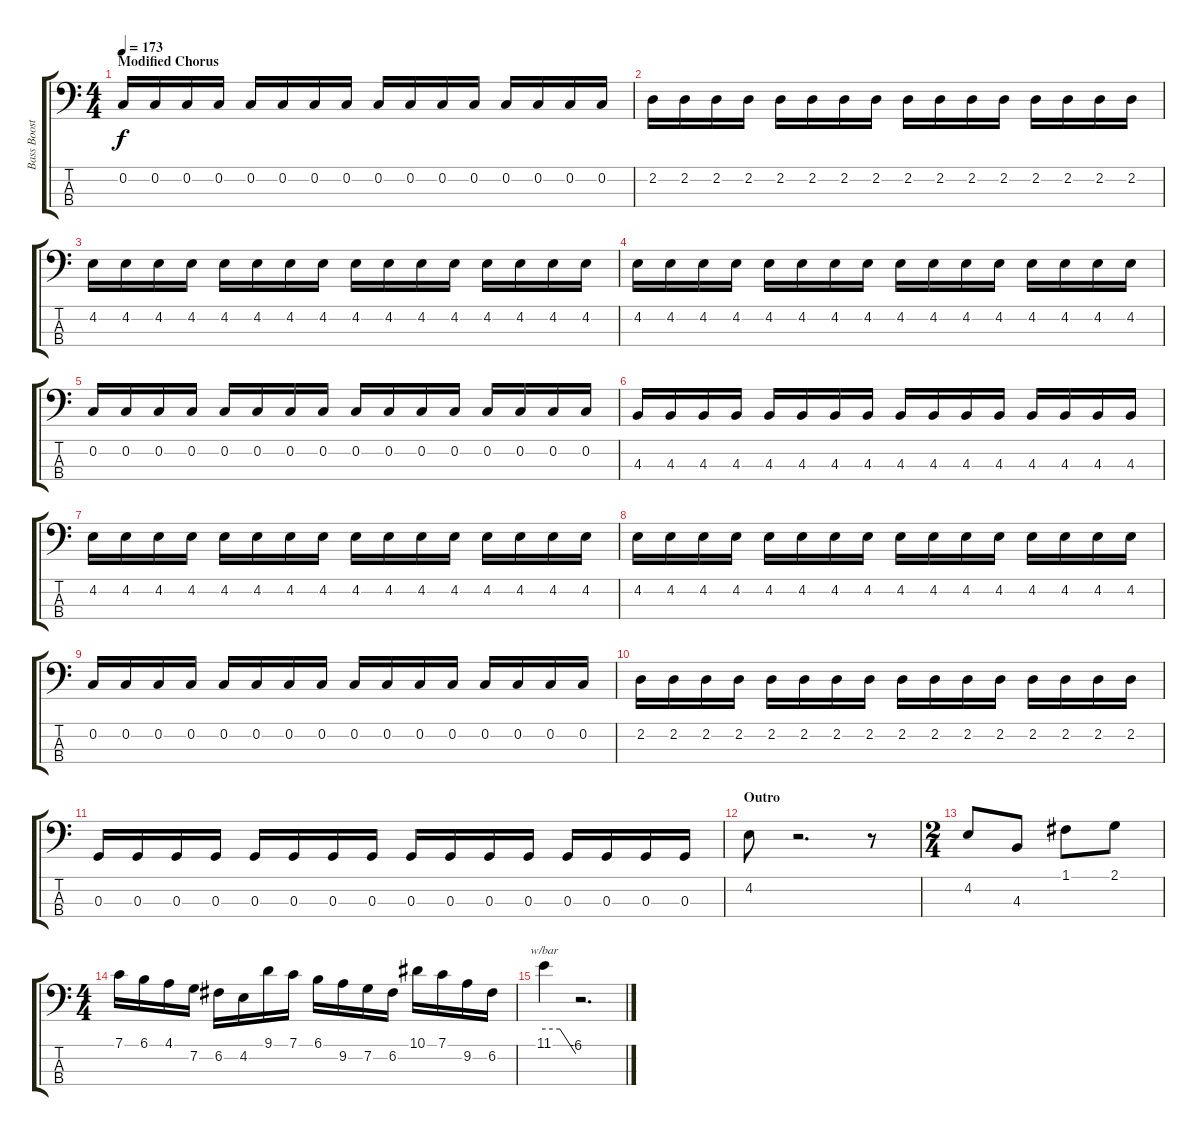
\track ("Bass Boost 2" "Bass Boost") {instrument electricbassfinger}
\staff {score tabs}
\tuning (F2 C2 G1 D1) {hide}
\ts (4 4)
\section ("" "Modified Chorus")
\tempo 173
\clef f4
\ks c
0.2.16{dy f} 0.2.16 0.2.16 0.2.16 0.2.16 0.2.16 0.2.16 0.2.16 0.2.16 0.2.16 0.2.16 0.2.16 0.2.16 0.2.16 0.2.16 0.2.16 |
2.2.16 2.2.16 2.2.16 2.2.16 2.2.16 2.2.16 2.2.16 2.2.16 2.2.16 2.2.16 2.2.16 2.2.16 2.2.16 2.2.16 2.2.16 2.2.16 |
4.2.16 4.2.16 4.2.16 4.2.16 4.2.16 4.2.16 4.2.16 4.2.16 4.2.16 4.2.16 4.2.16 4.2.16 4.2.16 4.2.16 4.2.16 4.2.16 |
4.2.16 4.2.16 4.2.16 4.2.16 4.2.16 4.2.16 4.2.16 4.2.16 4.2.16 4.2.16 4.2.16 4.2.16 4.2.16 4.2.16 4.2.16 4.2.16 |
0.2.16 0.2.16 0.2.16 0.2.16 0.2.16 0.2.16 0.2.16 0.2.16 0.2.16 0.2.16 0.2.16 0.2.16 0.2.16 0.2.16 0.2.16 0.2.16 |
4.3.16 4.3.16 4.3.16 4.3.16 4.3.16 4.3.16 4.3.16 4.3.16 4.3.16 4.3.16 4.3.16 4.3.16 4.3.16 4.3.16 4.3.16 4.3.16 |
4.2.16 4.2.16 4.2.16 4.2.16 4.2.16 4.2.16 4.2.16 4.2.16 4.2.16 4.2.16 4.2.16 4.2.16 4.2.16 4.2.16 4.2.16 4.2.16 |
4.2.16 4.2.16 4.2.16 4.2.16 4.2.16 4.2.16 4.2.16 4.2.16 4.2.16 4.2.16 4.2.16 4.2.16 4.2.16 4.2.16 4.2.16 4.2.16 |
0.2.16 0.2.16 0.2.16 0.2.16 0.2.16 0.2.16 0.2.16 0.2.16 0.2.16 0.2.16 0.2.16 0.2.16 0.2.16 0.2.16 0.2.16 0.2.16 |
2.2.16 2.2.16 2.2.16 2.2.16 2.2.16 2.2.16 2.2.16 2.2.16 2.2.16 2.2.16 2.2.16 2.2.16 2.2.16 2.2.16 2.2.16 2.2.16 |
0.3.16 0.3.16 0.3.16 0.3.16 0.3.16 0.3.16 0.3.16 0.3.16 0.3.16 0.3.16 0.3.16 0.3.16 0.3.16 0.3.16 0.3.16 0.3.16 |
\section ("" "Outro")
4.2.8 r.2{d} r.8 |
\ts (2 4)
4.2.8 4.3.8 1.1.8 2.1.8 |
\ts (4 4)
7.1.16 6.1.16 4.1.16 7.2.16 6.2.16 4.2.16 9.1.16 7.1.16 6.1.16 9.2.16 7.2.16 6.2.16 10.1.16 7.1.16 9.2.16 6.2.16 |
11.1.4{tbe (custom default 0 0 30 0 60 -24)} r.2{d}
